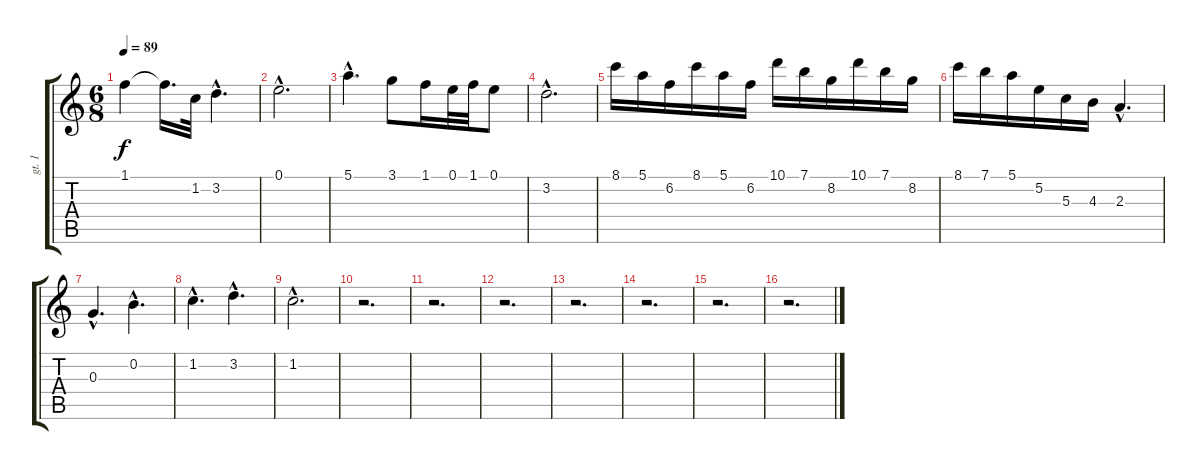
\track ("gt. 1" "gt. 1") {instrument acousticguitarsteel}
\staff {score tabs}
\tuning (E4 B3 G3 D3 A2 E2) {hide}
\ts (6 8)
\tempo 89
\clef g2
\ks c
1.1.4{dy f instrument acousticguitarsteel} 1.1{t}.16{d} 1.2.32 3.2{hac}.4{d} |
0.1{hac}.2{d} |
5.1{hac}.4{d} 3.1.8 1.1.16 0.1.32 1.1.32 0.1.8 |
3.2{hac}.2{d} |
8.1.16 5.1.16 6.2.16 8.1.16 5.1.16 6.2.16 10.1.16 7.1.16 8.2.16 10.1.16 7.1.16 8.2.16 |
8.1.16 7.1.16 5.1.16 5.2.16 5.3.16 4.3.16 2.3{hac}.4{d} |
0.3{hac}.4{d} 0.2{hac}.4{d} |
1.2{hac}.4{d} 3.2{hac}.4{d} |
1.2{hac}.2{d} |
r.2{d} |
r.2{d} |
r.2{d} |
r.2{d} |
r.2{d} |
r.2{d} |
r.2{d}
